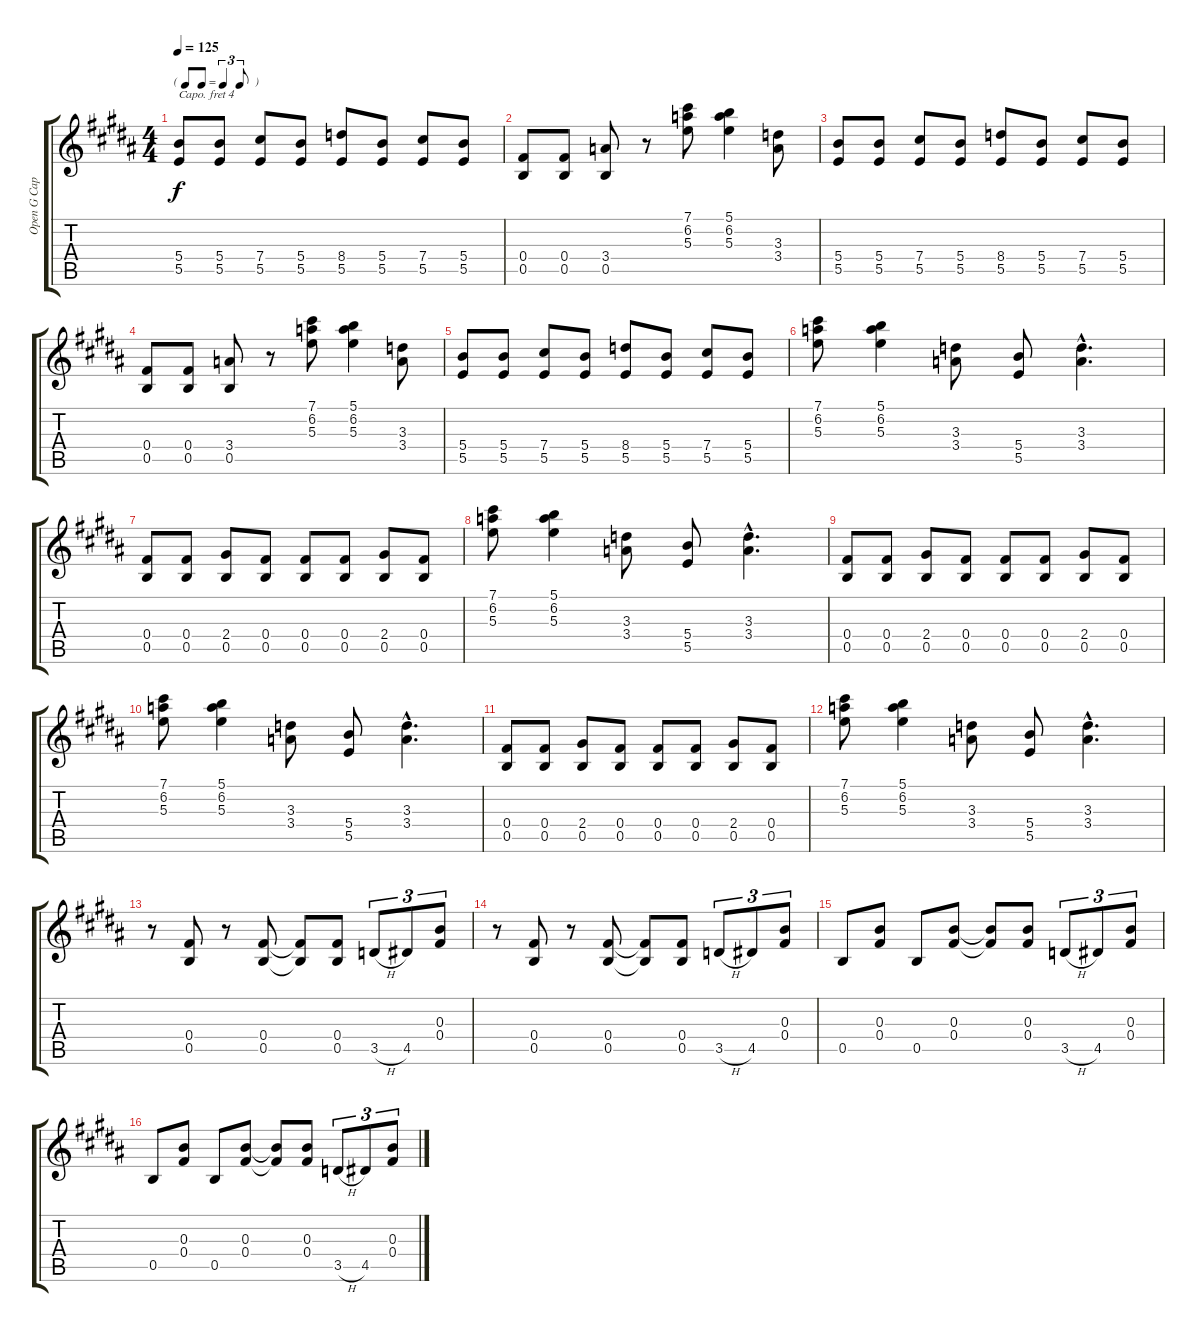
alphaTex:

\track ("Open G Capo 4" "Open G Cap") {instrument overdrivenguitar}
\staff {score tabs}
\capo 4
\tuning (D4 B3 G3 D3 G2 D2) {hide}
\ts (4 4)
\tf triplet8th
\tempo 125
\clef g2
\ks b
(5.4 5.5).8{dy f} (5.4 5.5).8 (7.4 5.5).8 (5.4 5.5).8 (8.4 5.5).8 (5.4 5.5).8 (7.4 5.5).8 (5.4 5.5).8 |
(0.4 0.5).8 (0.4 0.5).8 (3.4 0.5).8 r.8 (7.1 6.2 5.3).8 (5.1 6.2 5.3).4 (3.3 3.4).8 |
(5.4 5.5).8 (5.4 5.5).8 (7.4 5.5).8 (5.4 5.5).8 (8.4 5.5).8 (5.4 5.5).8 (7.4 5.5).8 (5.4 5.5).8 |
(0.4 0.5).8 (0.4 0.5).8 (3.4 0.5).8 r.8 (7.1 6.2 5.3).8 (5.1 6.2 5.3).4 (3.3 3.4).8 |
(5.4 5.5).8 (5.4 5.5).8 (7.4 5.5).8 (5.4 5.5).8 (8.4 5.5).8 (5.4 5.5).8 (7.4 5.5).8 (5.4 5.5).8 |
(7.1 6.2 5.3).8 (5.1 6.2 5.3).4 (3.3 3.4).8 (5.4 5.5).8 (3.3{hac} 3.4{hac}).4{d} |
(0.4 0.5).8 (0.4 0.5).8 (2.4 0.5).8 (0.4 0.5).8 (0.4 0.5).8 (0.4 0.5).8 (2.4 0.5).8 (0.4 0.5).8 |
(7.1 6.2 5.3).8 (5.1 6.2 5.3).4 (3.3 3.4).8 (5.4 5.5).8 (3.3{hac} 3.4{hac}).4{d} |
(0.4 0.5).8 (0.4 0.5).8 (2.4 0.5).8 (0.4 0.5).8 (0.4 0.5).8 (0.4 0.5).8 (2.4 0.5).8 (0.4 0.5).8 |
(7.1 6.2 5.3).8 (5.1 6.2 5.3).4 (3.3 3.4).8 (5.4 5.5).8 (3.3{hac} 3.4{hac}).4{d} |
(0.4 0.5).8 (0.4 0.5).8 (2.4 0.5).8 (0.4 0.5).8 (0.4 0.5).8 (0.4 0.5).8 (2.4 0.5).8 (0.4 0.5).8 |
(7.1 6.2 5.3).8 (5.1 6.2 5.3).4 (3.3 3.4).8 (5.4 5.5).8 (3.3{hac} 3.4{hac}).4{d} |
r.8 (0.4 0.5).8 r.8 (0.4 0.5).8 (0.4{t} 0.5{t}).8 (0.4 0.5).8 3.5{h}.8{tu (3 2)} 4.5.8{tu (3 2)} (0.3 0.4).8{tu (3 2)} |
r.8 (0.4 0.5).8 r.8 (0.4 0.5).8 (0.4{t} 0.5{t}).8 (0.4 0.5).8 3.5{h}.8{tu (3 2)} 4.5.8{tu (3 2)} (0.3 0.4).8{tu (3 2)} |
0.5.8 (0.3 0.4).8 0.5.8 (0.3 0.4).8 (0.3{t} 0.4{t}).8 (0.3 0.4).8 3.5{h}.8{tu (3 2)} 4.5.8{tu (3 2)} (0.3 0.4).8{tu (3 2)} |
0.5.8 (0.3 0.4).8 0.5.8 (0.3 0.4).8 (0.3{t} 0.4{t}).8 (0.3 0.4).8 3.5{h}.8{tu (3 2)} 4.5.8{tu (3 2)} (0.3 0.4).8{tu (3 2)}
